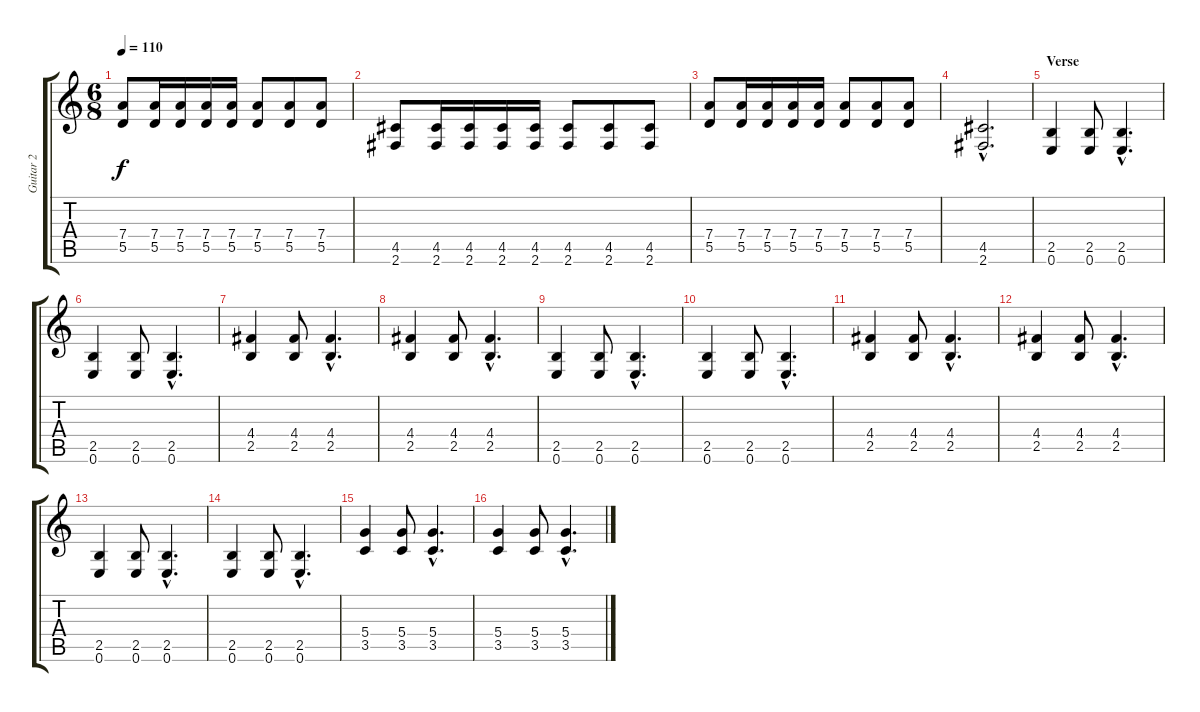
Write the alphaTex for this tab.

\track ("Guitar 2" "Guitar 2") {instrument acousticguitarnylon}
\staff {score tabs}
\tuning (E4 B3 G3 D3 A2 E2) {hide}
\ts (6 8)
\tempo 110
\clef g2
\ks c
(7.4 5.5).8{dy f} (7.4 5.5).16 (7.4 5.5).16 (7.4 5.5).16 (7.4 5.5).16 (7.4 5.5).8 (7.4 5.5).8 (7.4 5.5).8 |
(4.5 2.6).8 (4.5 2.6).16 (4.5 2.6).16 (4.5 2.6).16 (4.5 2.6).16 (4.5 2.6).8 (4.5 2.6).8 (4.5 2.6).8 |
(7.4 5.5).8 (7.4 5.5).16 (7.4 5.5).16 (7.4 5.5).16 (7.4 5.5).16 (7.4 5.5).8 (7.4 5.5).8 (7.4 5.5).8 |
(4.5{hac} 2.6{hac}).2{d} |
\section ("" "Verse")
(2.5 0.6).4 (2.5 0.6).8 (2.5{hac} 0.6{hac}).4{d} |
(2.5 0.6).4 (2.5 0.6).8 (2.5{hac} 0.6{hac}).4{d} |
(4.4 2.5).4 (4.4 2.5).8 (4.4{hac} 2.5{hac}).4{d} |
(4.4 2.5).4 (4.4 2.5).8 (4.4{hac} 2.5{hac}).4{d} |
(2.5 0.6).4 (2.5 0.6).8 (2.5{hac} 0.6{hac}).4{d} |
(2.5 0.6).4 (2.5 0.6).8 (2.5{hac} 0.6{hac}).4{d} |
(4.4 2.5).4 (4.4 2.5).8 (4.4{hac} 2.5{hac}).4{d} |
(4.4 2.5).4 (4.4 2.5).8 (4.4{hac} 2.5{hac}).4{d} |
(2.5 0.6).4 (2.5 0.6).8 (2.5{hac} 0.6{hac}).4{d} |
(2.5 0.6).4 (2.5 0.6).8 (2.5{hac} 0.6{hac}).4{d} |
(5.4 3.5).4 (5.4 3.5).8 (5.4{hac} 3.5{hac}).4{d} |
(5.4 3.5).4 (5.4 3.5).8 (5.4{hac} 3.5{hac}).4{d}
